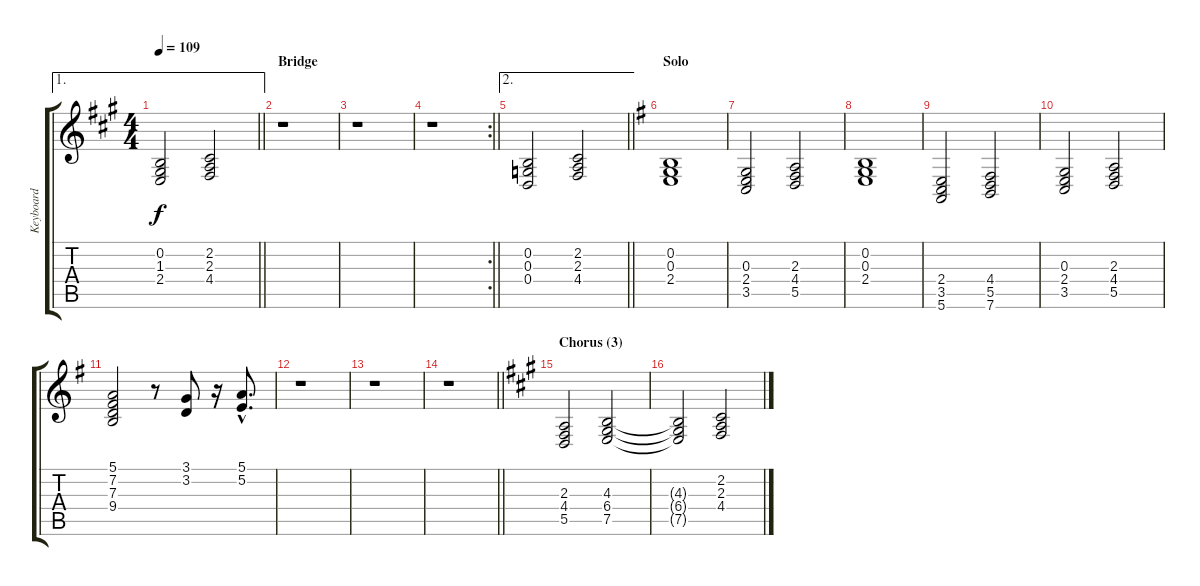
\track ("Keyboard" "Keyboard") {instrument drawbarorgan}
\staff {score tabs}
\tuning (E4 B3 G3 D3 A2 E2) {hide}
\ae 1
\ts (4 4)
\tempo 109
\clef g2
\barLineRight lightlight
\ks f#minor
(0.2{t} 1.3{t} 2.4{t}).2{dy f} (2.2 2.3 4.4).2 |
\section ("" "Bridge")
r.1 |
r.1 |
\rc 2
\barLineRight lightlight
r.1 |
\ae 2
\barLineRight lightlight
(0.2 0.3 0.4).2 (2.2 2.3 4.4).2 |
\section ("" "Solo")
\ks eminor
(0.2 0.3 2.4).1 |
(0.3 2.4 3.5).2 (2.3 4.4 5.5).2 |
(0.2 0.3 2.4).1 |
(2.4 3.5 5.6).2 (4.4 5.5 7.6).2 |
(0.3 2.4 3.5).2 (2.3 4.4 5.5).2 |
(5.1 7.2 7.3 9.4).2 r.8 (3.1 3.2).8 r.16 (5.1{hac} 5.2{hac}).8{d} |
r.1 |
r.1 |
\barLineRight lightlight
r.1 |
\section ("" "Chorus (3)")
\ks f#minor
(2.3 4.4 5.5).2 (4.3 6.4 7.5).2 |
(4.3{t} 6.4{t} 7.5{t}).2 (2.2 2.3 4.4).2
